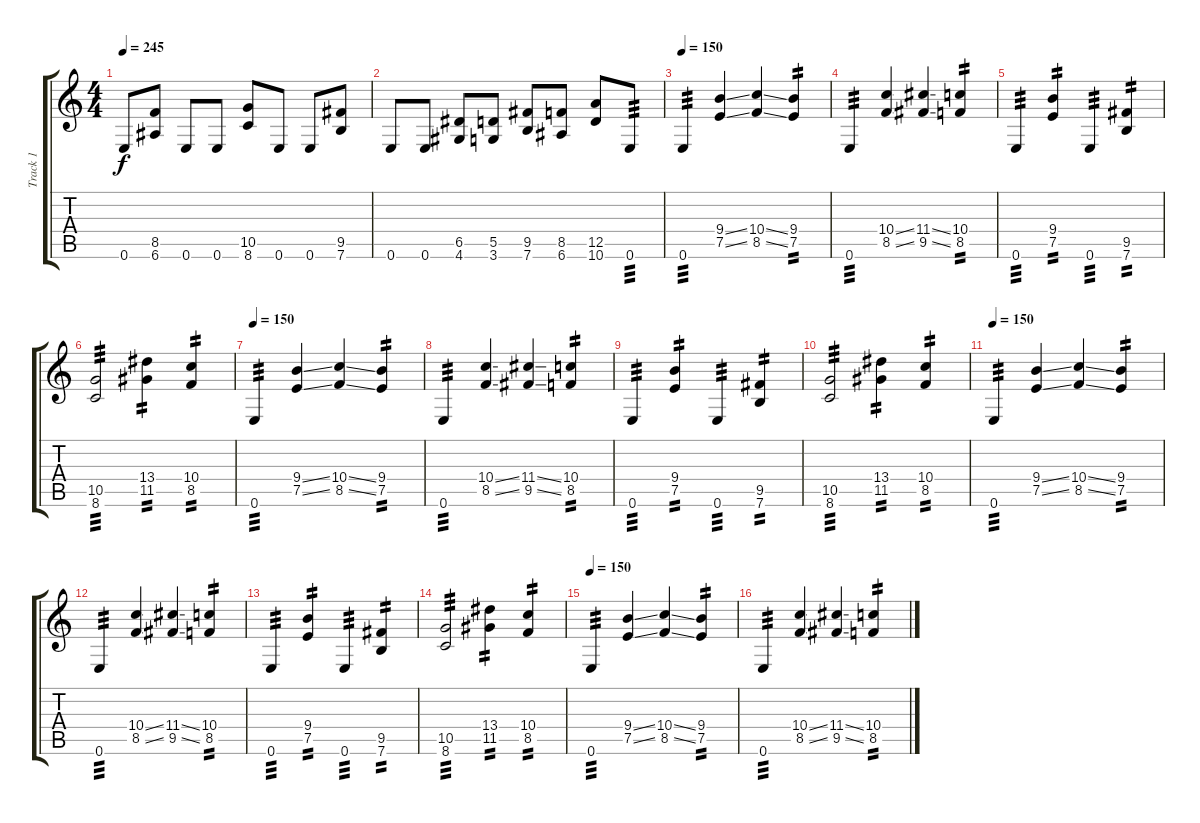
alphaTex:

\track ("Track 1" "Track 1") {instrument distortionguitar}
\staff {score tabs}
\tuning (E4 B3 G3 D3 A2 E2) {hide}
\ts (4 4)
\tempo 245
\clef g2
\ks c
0.6.8{dy f} (8.5 6.6).8 0.6.8 0.6.8 (10.5 8.6).8 0.6.8 0.6.8 (9.5 7.6).8 |
0.6.8 0.6.8 (6.5 4.6).8 (5.5 3.6).8 (9.5 7.6).8 (8.5 6.6).8 (12.5 10.6).8 0.6.8{tp 3} |
\tempo 150
0.6.4{tp 3} (9.4{ss} 7.5{ss}).4 (10.4{ss} 8.5{ss}).4 (9.4 7.5).4{tp 2} |
0.6.4{tp 3} (10.4{ss} 8.5{ss}).4 (11.4{ss} 9.5{ss}).4 (10.4 8.5).4{tp 2} |
0.6.4{tp 3} (9.4 7.5).4{tp 2} 0.6.4{tp 3} (9.5 7.6).4{tp 2} |
(10.5 8.6).2{tp 3} (13.4 11.5).4{tp 2} (10.4 8.5).4{tp 2} |
\tempo 150
0.6.4{tp 3} (9.4{ss} 7.5{ss}).4 (10.4{ss} 8.5{ss}).4 (9.4 7.5).4{tp 2} |
0.6.4{tp 3} (10.4{ss} 8.5{ss}).4 (11.4{ss} 9.5{ss}).4 (10.4 8.5).4{tp 2} |
0.6.4{tp 3} (9.4 7.5).4{tp 2} 0.6.4{tp 3} (9.5 7.6).4{tp 2} |
(10.5 8.6).2{tp 3} (13.4 11.5).4{tp 2} (10.4 8.5).4{tp 2} |
\tempo 150
0.6.4{tp 3} (9.4{ss} 7.5{ss}).4 (10.4{ss} 8.5{ss}).4 (9.4 7.5).4{tp 2} |
0.6.4{tp 3} (10.4{ss} 8.5{ss}).4 (11.4{ss} 9.5{ss}).4 (10.4 8.5).4{tp 2} |
0.6.4{tp 3} (9.4 7.5).4{tp 2} 0.6.4{tp 3} (9.5 7.6).4{tp 2} |
(10.5 8.6).2{tp 3} (13.4 11.5).4{tp 2} (10.4 8.5).4{tp 2} |
\tempo 150
0.6.4{tp 3} (9.4{ss} 7.5{ss}).4 (10.4{ss} 8.5{ss}).4 (9.4 7.5).4{tp 2} |
0.6.4{tp 3} (10.4{ss} 8.5{ss}).4 (11.4{ss} 9.5{ss}).4 (10.4 8.5).4{tp 2}
